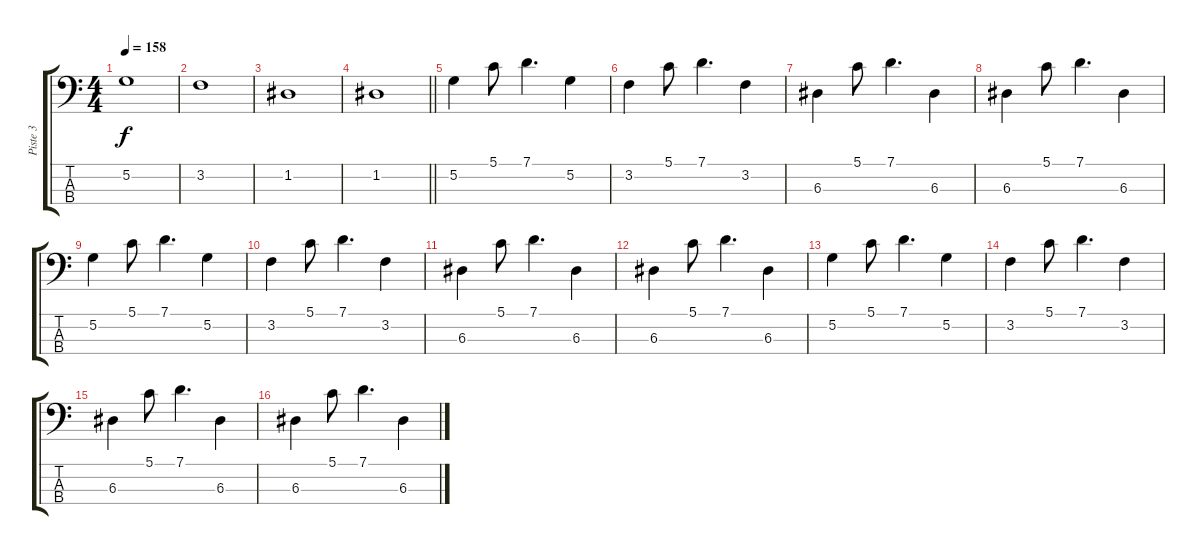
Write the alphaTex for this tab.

\track ("Piste 3" "Piste 3") {instrument electricbassfinger}
\staff {score tabs}
\tuning (G2 D2 A1 E1) {hide}
\ts (4 4)
\tempo 158
\clef f4
\ks c
5.2.1{dy f} |
3.2.1 |
1.2.1 |
\barLineRight lightlight
1.2.1 |
5.2.4 5.1.8 7.1.4{d} 5.2.4 |
3.2.4 5.1.8 7.1.4{d} 3.2.4 |
6.3.4 5.1.8 7.1.4{d} 6.3.4 |
6.3.4 5.1.8 7.1.4{d} 6.3.4 |
5.2.4 5.1.8 7.1.4{d} 5.2.4 |
3.2.4 5.1.8 7.1.4{d} 3.2.4 |
6.3.4 5.1.8 7.1.4{d} 6.3.4 |
6.3.4 5.1.8 7.1.4{d} 6.3.4 |
5.2.4 5.1.8 7.1.4{d} 5.2.4 |
3.2.4 5.1.8 7.1.4{d} 3.2.4 |
6.3.4 5.1.8 7.1.4{d} 6.3.4 |
6.3.4 5.1.8 7.1.4{d} 6.3.4
